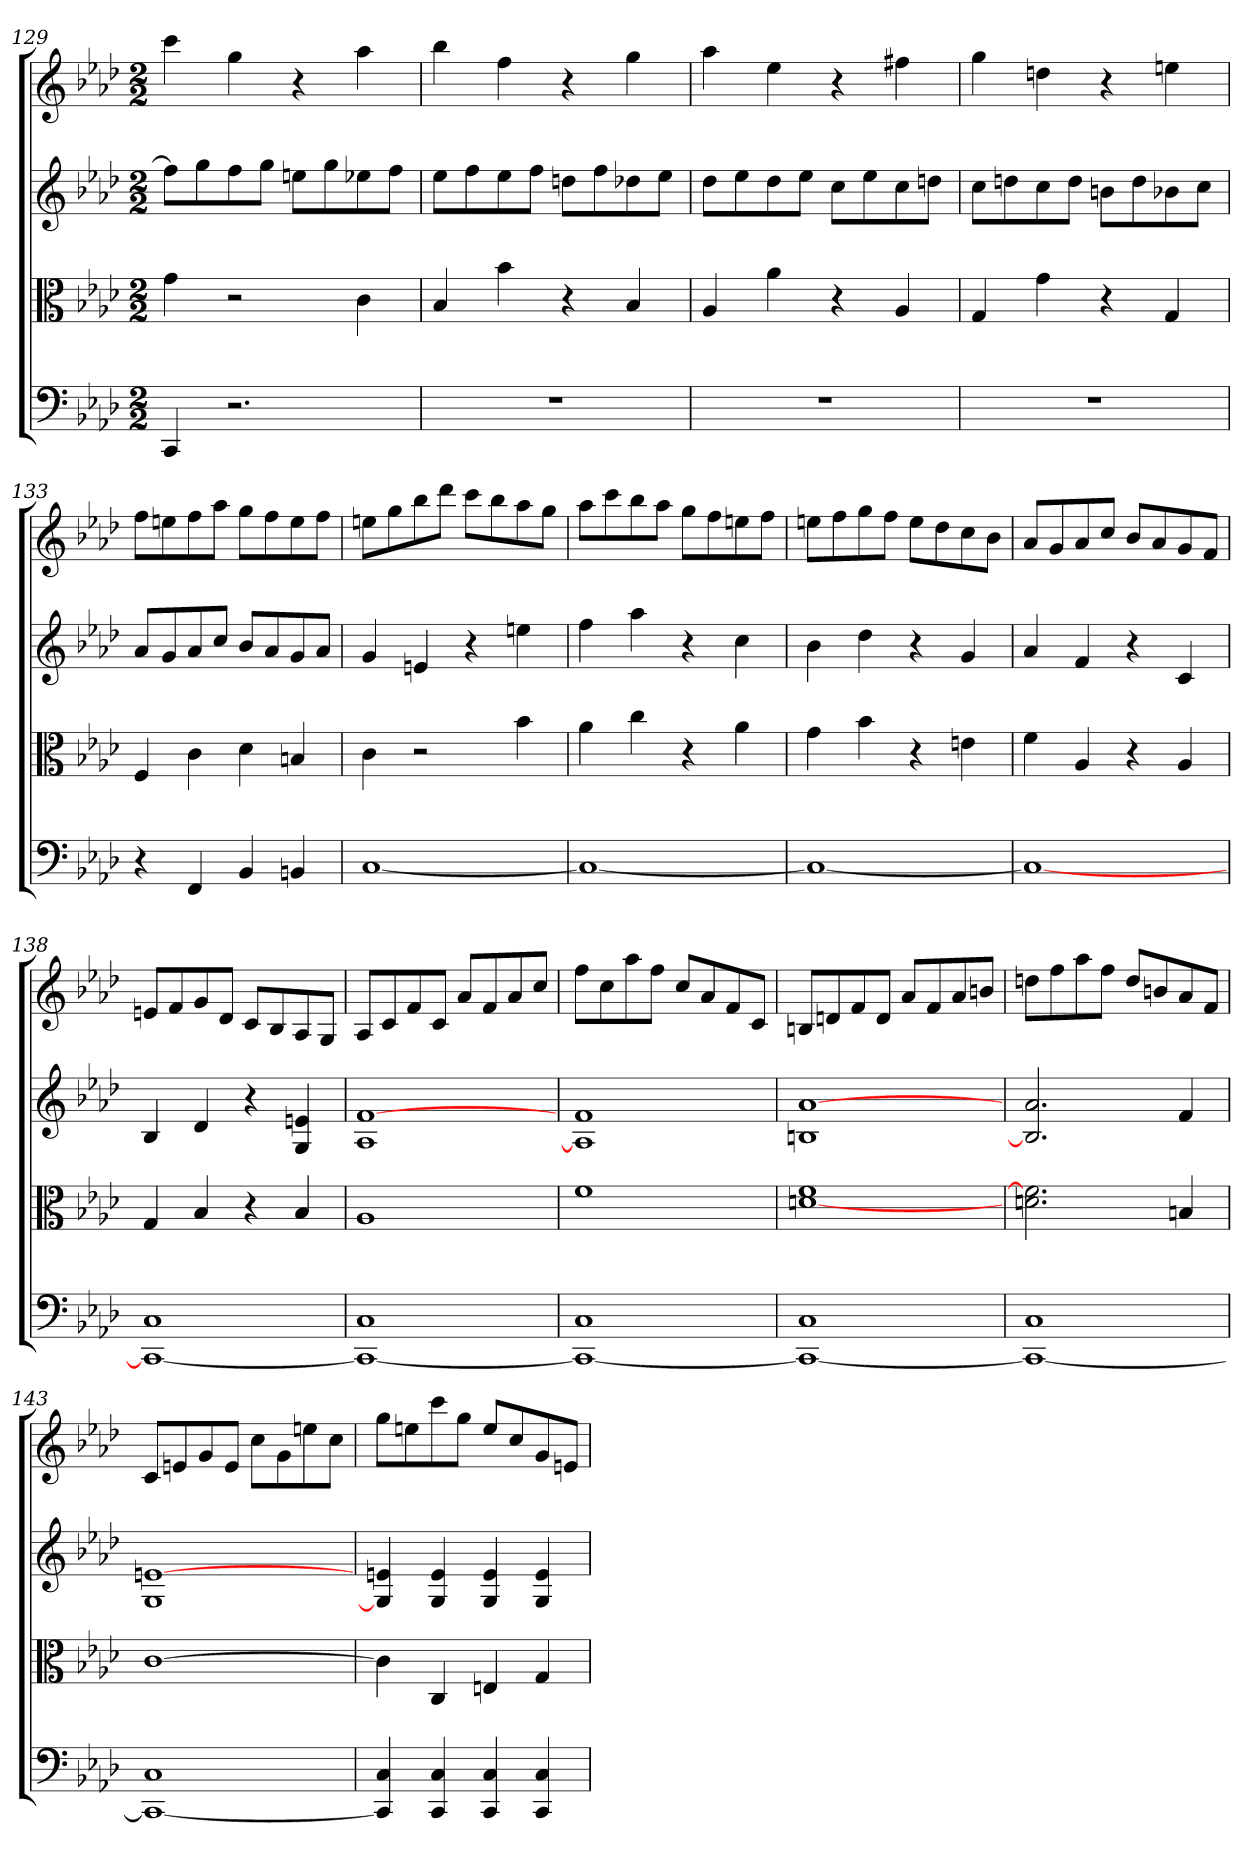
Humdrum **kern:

**kern	**kern	**kern	**kern
*part4	*part3	*part2	*part1
*staff4	*staff3	*staff2	*staff1
*clefF4	*clefC3	*	*
*k[b-e-a-d-]	*k[b-e-a-d-]	*k[b-e-a-d-]	*k[b-e-a-d-]
*f:	*f:	*f:	*f:
*M2/2	*M2/2	*M2/2	*M2/2
=129	=129	=129	=129
4CC	4g	8ffL]	4ccc
.	.	8gg	.
2.r	2r	8ff	4gg
.	.	8ggJ	.
.	.	8eenL	4r
.	.	8gg	.
.	4c	8ee-X	4aa-
.	.	8ffJ	.
=130	=130	=130	=130
1r	4B-	8ee-L	4bb-
.	.	8ff	.
.	4b-	8ee-	4ff
.	.	8ffJ	.
.	4r	8ddnL	4r
.	.	8ff	.
.	4B-	8dd-X	4gg
.	.	8ee-J	.
=131	=131	=131	=131
1r	4A-	8dd-L	4aa-
.	.	8ee-	.
.	4a-	8dd-	4ee-
.	.	8ee-J	.
.	4r	8ccL	4r
.	.	8ee-	.
.	4A-	8cc	4ff#X
.	.	8ddnJ	.
=132	=132	=132	=132
1r	4G	8ccL	4gg
.	.	8ddn	.
.	4g	8cc	4ddn
.	.	8ddJ	.
.	4r	8bnL	4r
.	.	8dd	.
.	4G	8b-X	4een
.	.	8ccJ	.
=133	=133	=133	=133
4r	4F	8a-L	8ffL
.	.	8g	8een
4FF	4c	8a-	8ff
.	.	8ccJ	8aa-J
4BB-	4d-	8b-L	8ggL
.	.	8a-	8ff
4BBn	4Bn	8g	8ee
.	.	8a-J	8ffJ
=134	=134	=134	=134
[1C	4c	4g	8eenL
.	.	.	8gg
.	2r	4en	8bb-
.	.	.	8ddd-J
.	.	4r	8cccL
.	.	.	8bb-
.	4b-	4een	8aa-
.	.	.	8ggJ
=135	=135	=135	=135
1C_	4a-	4ff	8aa-L
.	.	.	8ccc
.	4cc	4aa-	8bb-
.	.	.	8aa-J
.	4r	4r	8ggL
.	.	.	8ff
.	4a-	4cc	8een
.	.	.	8ffJ
=136	=136	=136	=136
1C_	4g	4b-	8eenL
.	.	.	8ff
.	4b-	4dd-	8gg
.	.	.	8ffJ
.	4r	4r	8eeL
.	.	.	8dd-
.	4en	4g	8cc
.	.	.	8b-J
=137	=137	=137	=137
1C_	4f	4a-	8a-L
.	.	.	8g
.	4A-	4f	8a-
.	.	.	8ccJ
.	4r	4r	8b-L
.	.	.	8a-
.	4A-	4c	8g
.	.	.	8fJ
=138	=138	=138	=138
1CC_ 1C	4G	4B-	8enL
.	.	.	8f
.	4B-	4d-	8g
.	.	.	8d-J
.	4r	4r	8cL
.	.	.	8B-
.	4B-	4G 4en	8A-
.	.	.	8GJ
=139	=139	=139	=139
1CC_ 1C	1A-	1A- [1f	8A-L
.	.	.	8c
.	.	.	8f
.	.	.	8cJ
.	.	.	8a-L
.	.	.	8f
.	.	.	8a-
.	.	.	8ccJ
=140	=140	=140	=140
1CC_ 1C	1f	1A-] 1f	8ffL
.	.	.	8cc
.	.	.	8aa-
.	.	.	8ffJ
.	.	.	8ccL
.	.	.	8a-
.	.	.	8f
.	.	.	8cJ
=141	=141	=141	=141
1CC_ 1C	[1dn 1f	1Bn [1a-	8BnL
.	.	.	8dn
.	.	.	8f
.	.	.	8dJ
.	.	.	8a-L
.	.	.	8f
.	.	.	8a-
.	.	.	8bnJ
=142	=142	=142	=142
1CC_ 1C	2.dn 2.f]	2.B] 2.a-	8ddnL
.	.	.	8ff
.	.	.	8aa-
.	.	.	8ffJ
.	.	.	8ddL
.	.	.	8bn
.	4Bn	4f	8a-
.	.	.	8fJ
=143	=143	=143	=143
1CC_ 1C	[1c	1G [1en	8cL
.	.	.	8en
.	.	.	8g
.	.	.	8eJ
.	.	.	8ccL
.	.	.	8g
.	.	.	8een
.	.	.	8ccJ
=144	=144	=144	=144
4CC] 4C	4c]	4G] 4en	8ggL
.	.	.	8een
4CC 4C	4C	4G 4e	8ccc
.	.	.	8ggJ
4CC 4C	4En	4G 4e	8eeL
.	.	.	8cc
4CC 4C	4G	4G 4e	8g
.	.	.	8enJ
=	=	=	=
*-	*-	*-	*-
